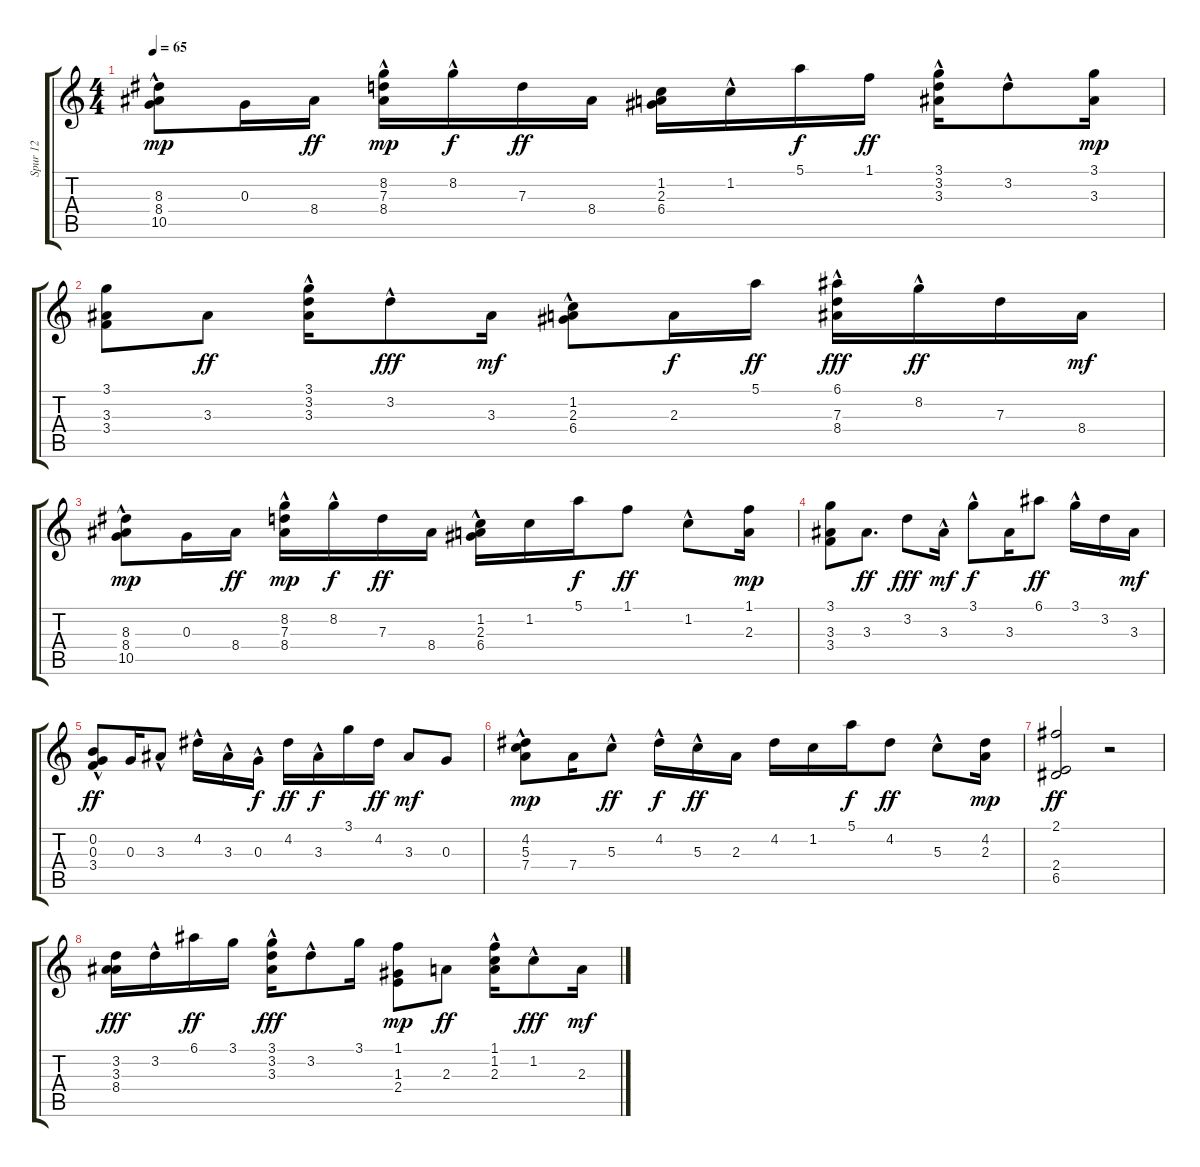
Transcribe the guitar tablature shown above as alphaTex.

\track ("Spur 12" "Spur 12") {instrument acousticguitarsteel}
\staff {score tabs}
\tuning (E4 B3 G3 D3 A2 E2) {hide}
\ts (4 4)
\tempo 65
\clef g2
\ks c
(8.3 8.4{hac} 10.5).8{dy mp instrument acousticguitarsteel} 0.3.16 8.4.16{dy ff} (8.2 7.3 8.4{hac}).16{dy mp} 8.2{hac}.16{dy f} 7.3.16{dy ff} 8.4.16 (1.2 2.3 6.4).16 1.2{hac}.16 5.1.16{dy f} 1.1.16{dy ff} (3.1{hac} 3.2 3.3{hac}).16 3.2{hac}.8 (3.1 3.3).16{dy mp} |
(3.1 3.3 3.4).8 3.3.8{dy ff} (3.1 3.2 3.3{hac}).16 3.2{hac}.8{dy fff} 3.3.16{dy mf} (1.2 2.3 6.4{hac}).8 2.3.16{dy f} 5.1.16{dy ff} (6.1 7.3 8.4{hac}).16{dy fff} 8.2{hac}.16{dy ff} 7.3.16 8.4.16{dy mf} |
(8.3 8.4{hac} 10.5).8{dy mp instrument acousticguitarsteel} 0.3.16 8.4.16{dy ff} (8.2 7.3 8.4{hac}).16{dy mp} 8.2{hac}.16{dy f} 7.3.16{dy ff} 8.4.16 (1.2 2.3{hac} 6.4).16 1.2.16 5.1.16{dy f} 1.1.8{dy ff} 1.2{hac}.8 (1.1 2.3).16{dy mp} |
(3.1 3.3 3.4).8 3.3.8{d dy ff} 3.2.8{dy fff} 3.3{hac}.16{dy mf} 3.1{hac}.8{dy f} 3.3.16 6.1.8{dy ff} 3.1{hac}.16 3.2.16 3.3.16{dy mf} |
(0.2 0.3 3.4{hac}).8{dy ff} 0.3.16 3.3{hac}.8 4.2{hac}.16 3.3{hac}.16 0.3{hac}.16{dy f} 4.2.16{dy ff} 3.3{hac}.16{dy f} 3.1.16 4.2.16{dy ff} 3.3.8{dy mf} 0.3.8 |
(4.2 5.3{hac} 7.4).8{dy mp} 7.4.16 5.3{hac}.8{dy ff} 4.2{hac}.16{dy f} 5.3{hac}.16{dy ff} 2.3.16 4.2.16 1.2.16 5.1.16{dy f} 4.2.8{dy ff} 5.3{hac}.8 (4.2 2.3).16{dy mp} |
(2.1 2.4 6.5).2{dy ff} r.2 |
(3.2 3.3 8.4).16{dy fff instrument acousticguitarsteel} 3.2{hac}.16 6.1.16{dy ff} 3.1.16 (3.1{hac} 3.2 3.3).16{dy fff} 3.2{hac}.8 3.1.16 (1.1 1.3 2.4).8{dy mp} 2.3.8{dy ff} (1.1 1.2 2.3{hac}).16 1.2{hac}.8{dy fff} 2.3.16{dy mf}
